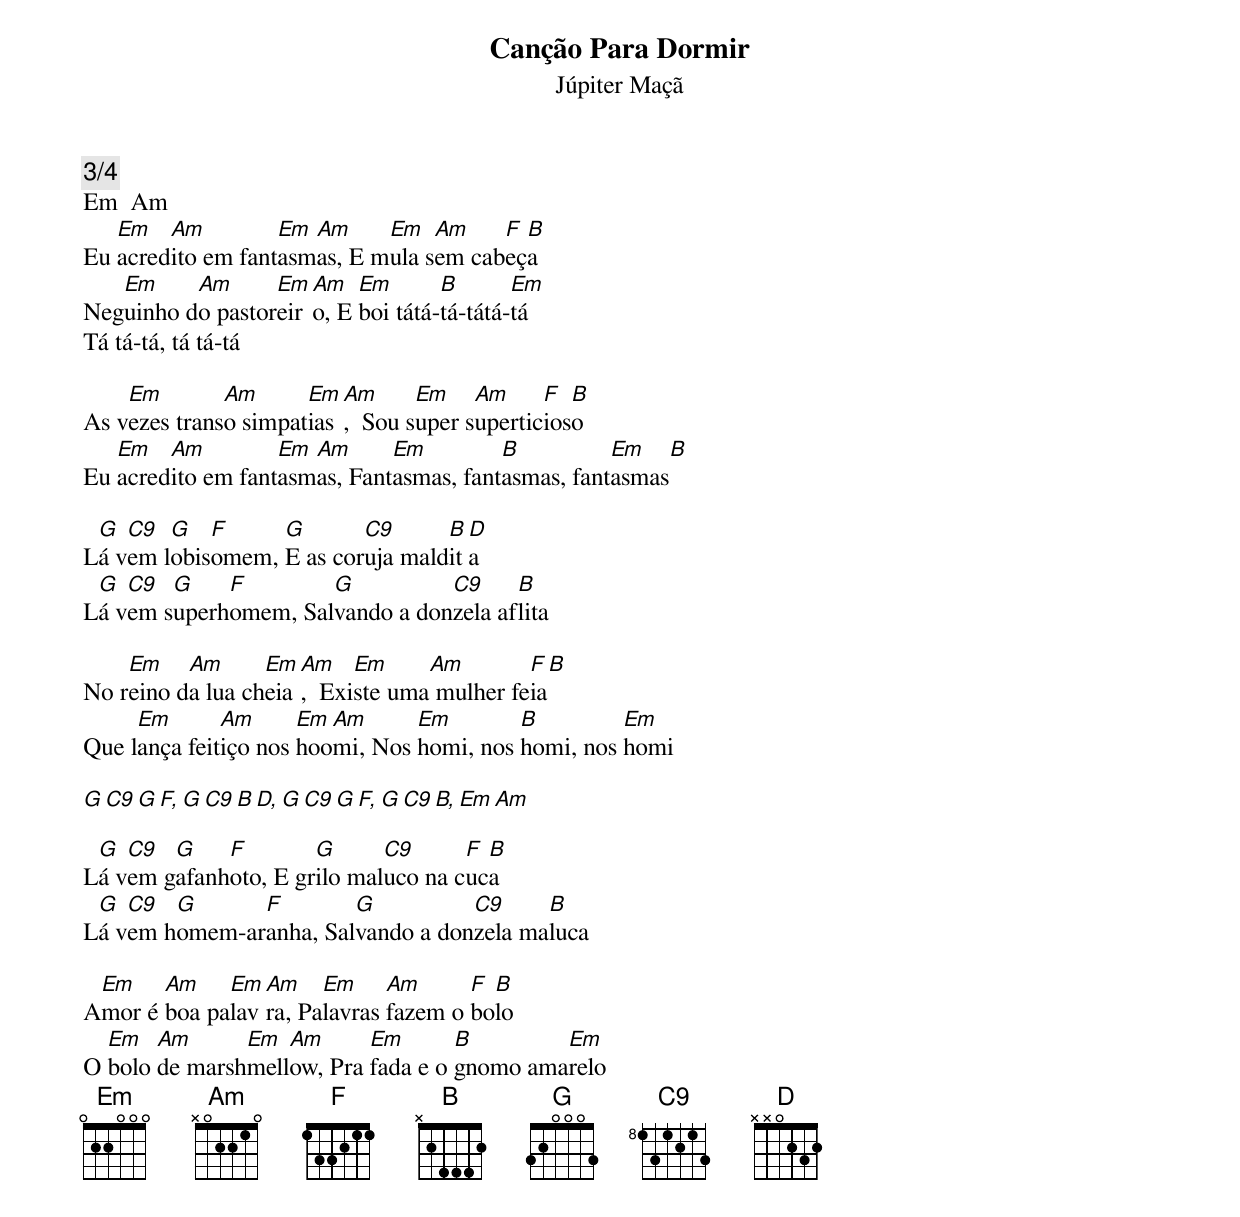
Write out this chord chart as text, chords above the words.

Canção Para Dormir
Júpiter Maçã

3/4
Em  Am
   Em   Am         Em Am     Em   Am    F B
Eu acredito em fantasmas, E mula sem cabeça
   Em     Am      Em Am   Em       B       Em
Neguinho do pastoreiro, E boi tátá-tá-tátá-tá
Tá tá-tá, tá tá-tá

    Em        Am      Em Am      Em    Am     F  B
As vezes transo simpatias,  Sou super superticioso
   Em   Am         Em Am      Em         B          Em     B
Eu acredito em fantasmas, Fantasmas, fantasmas, fantasmas

 G  C9  G   F     G       C9      B D
Lá vem lobisomem, E as coruja maldita
 G  C9  G    F        G          C9     B
Lá vem superhomem, Salvando a donzela aflita

    Em    Am      Em Am    Em     Am        F B
No reino da lua cheia,  Existe uma mulher feia
     Em       Am      Em Am      Em        B         Em
Que lança feitiço nos hoomi, Nos homi, nos homi, nos homi

G  C9  G  F, G  C9  B  D, G  C9  G  F, G  C9  B,  Em  Am

 G  C9  G    F        G      C9      F B
Lá vem gafanhoto, E grilo maluco na cuca
 G  C9  G      F        G          C9     B
Lá vem homem-aranha, Salvando a donzela maluca

 Em    Am    Em Am    Em     Am      F B
Amor é boa palavra, Palavras fazem o bolo
  Em   Am      Em  Am      Em       B        Em
O bolo de marshmellow, Pra fada e o gnomo amarelo
